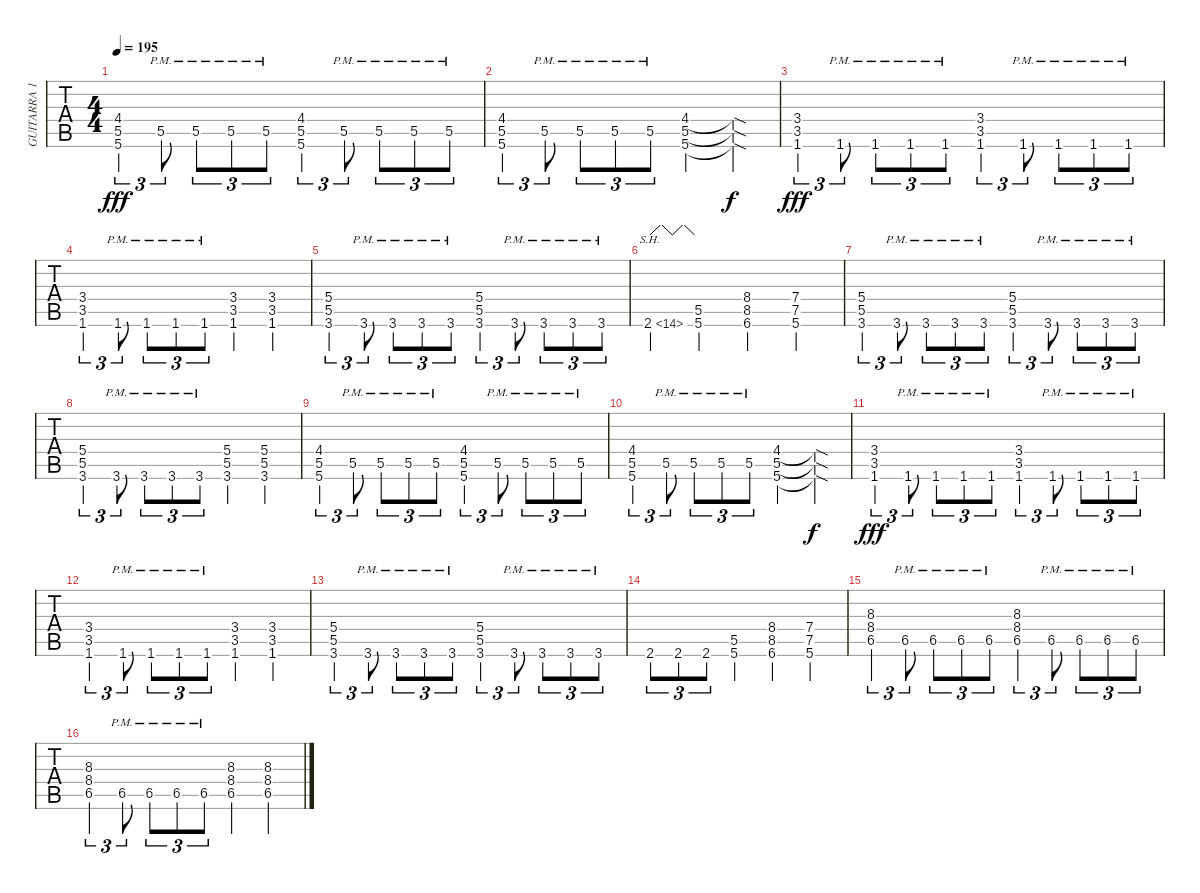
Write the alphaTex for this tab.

\track ("GUITARRA 1" "GUITARRA 1") {instrument overdrivenguitar}
\staff {tabs}
\tuning (Eb4 Bb3 Gb3 Db3 Ab2 Eb2) {hide}
\ts (4 4)
\tempo 195
\clef g2
\ks c
(4.4 5.5 5.6).4{tu (3 2) dy fff} 5.5{pm}.8{tu (3 2)} 5.5{pm}.8{tu (3 2)} 5.5{pm}.8{tu (3 2)} 5.5{pm}.8{tu (3 2)} (4.4 5.5 5.6).4{tu (3 2)} 5.5{pm}.8{tu (3 2)} 5.5{pm}.8{tu (3 2)} 5.5{pm}.8{tu (3 2)} 5.5{pm}.8{tu (3 2)} |
(4.4 5.5 5.6).4{tu (3 2)} 5.5{pm}.8{tu (3 2)} 5.5{pm}.8{tu (3 2)} 5.5{pm}.8{tu (3 2)} 5.5{pm}.8{tu (3 2)} (4.4 5.5 5.6).4 (4.4{sod t} 5.5{sod t} 5.6{sod t}).4{dy f} |
(3.4 3.5 1.6).4{tu (3 2) dy fff} 1.6{pm}.8{tu (3 2)} 1.6{pm}.8{tu (3 2)} 1.6{pm}.8{tu (3 2)} 1.6{pm}.8{tu (3 2)} (3.4 3.5 1.6).4{tu (3 2)} 1.6{pm}.8{tu (3 2)} 1.6{pm}.8{tu (3 2)} 1.6{pm}.8{tu (3 2)} 1.6{pm}.8{tu (3 2)} |
(3.4 3.5 1.6).4{tu (3 2)} 1.6{pm}.8{tu (3 2)} 1.6{pm}.8{tu (3 2)} 1.6{pm}.8{tu (3 2)} 1.6{pm}.8{tu (3 2)} (3.4 3.5 1.6).4 (3.4 3.5 1.6).4 |
(5.4 5.5 3.6).4{tu (3 2)} 3.6{pm}.8{tu (3 2)} 3.6{pm}.8{tu (3 2)} 3.6{pm}.8{tu (3 2)} 3.6{pm}.8{tu (3 2)} (5.4 5.5 3.6).4{tu (3 2)} 3.6{pm}.8{tu (3 2)} 3.6{pm}.8{tu (3 2)} 3.6{pm}.8{tu (3 2)} 3.6{pm}.8{tu (3 2)} |
2.6{sh 12}.4{tbe (custom default 0 0 15 4 30 0 45 4 60 0)} (5.5 5.6).4 (8.4 8.5 6.6).4 (7.4 7.5 5.6).4 |
(5.4 5.5 3.6).4{tu (3 2)} 3.6{pm}.8{tu (3 2)} 3.6{pm}.8{tu (3 2)} 3.6{pm}.8{tu (3 2)} 3.6{pm}.8{tu (3 2)} (5.4 5.5 3.6).4{tu (3 2)} 3.6{pm}.8{tu (3 2)} 3.6{pm}.8{tu (3 2)} 3.6{pm}.8{tu (3 2)} 3.6{pm}.8{tu (3 2)} |
(5.4 5.5 3.6).4{tu (3 2)} 3.6{pm}.8{tu (3 2)} 3.6{pm}.8{tu (3 2)} 3.6{pm}.8{tu (3 2)} 3.6{pm}.8{tu (3 2)} (5.4 5.5 3.6).4 (5.4 5.5 3.6).4 |
(4.4 5.5 5.6).4{tu (3 2)} 5.5{pm}.8{tu (3 2)} 5.5{pm}.8{tu (3 2)} 5.5{pm}.8{tu (3 2)} 5.5{pm}.8{tu (3 2)} (4.4 5.5 5.6).4{tu (3 2)} 5.5{pm}.8{tu (3 2)} 5.5{pm}.8{tu (3 2)} 5.5{pm}.8{tu (3 2)} 5.5{pm}.8{tu (3 2)} |
(4.4 5.5 5.6).4{tu (3 2)} 5.5{pm}.8{tu (3 2)} 5.5{pm}.8{tu (3 2)} 5.5{pm}.8{tu (3 2)} 5.5{pm}.8{tu (3 2)} (4.4 5.5 5.6).4 (4.4{sod t} 5.5{sod t} 5.6{sod t}).4{dy f} |
(3.4 3.5 1.6).4{tu (3 2) dy fff} 1.6{pm}.8{tu (3 2)} 1.6{pm}.8{tu (3 2)} 1.6{pm}.8{tu (3 2)} 1.6{pm}.8{tu (3 2)} (3.4 3.5 1.6).4{tu (3 2)} 1.6{pm}.8{tu (3 2)} 1.6{pm}.8{tu (3 2)} 1.6{pm}.8{tu (3 2)} 1.6{pm}.8{tu (3 2)} |
(3.4 3.5 1.6).4{tu (3 2)} 1.6{pm}.8{tu (3 2)} 1.6{pm}.8{tu (3 2)} 1.6{pm}.8{tu (3 2)} 1.6{pm}.8{tu (3 2)} (3.4 3.5 1.6).4 (3.4 3.5 1.6).4 |
(5.4 5.5 3.6).4{tu (3 2)} 3.6{pm}.8{tu (3 2)} 3.6{pm}.8{tu (3 2)} 3.6{pm}.8{tu (3 2)} 3.6{pm}.8{tu (3 2)} (5.4 5.5 3.6).4{tu (3 2)} 3.6{pm}.8{tu (3 2)} 3.6{pm}.8{tu (3 2)} 3.6{pm}.8{tu (3 2)} 3.6{pm}.8{tu (3 2)} |
2.6.8{tu (3 2)} 2.6.8{tu (3 2)} 2.6.8{tu (3 2)} (5.5 5.6).4 (8.4 8.5 6.6).4 (7.4 7.5 5.6).4 |
(8.3 8.4 6.5).4{tu (3 2)} 6.5{pm}.8{tu (3 2)} 6.5{pm}.8{tu (3 2)} 6.5{pm}.8{tu (3 2)} 6.5{pm}.8{tu (3 2)} (8.3 8.4 6.5).4{tu (3 2)} 6.5{pm}.8{tu (3 2)} 6.5{pm}.8{tu (3 2)} 6.5{pm}.8{tu (3 2)} 6.5{pm}.8{tu (3 2)} |
(8.3 8.4 6.5).4{tu (3 2)} 6.5{pm}.8{tu (3 2)} 6.5{pm}.8{tu (3 2)} 6.5{pm}.8{tu (3 2)} 6.5{pm}.8{tu (3 2)} (8.3 8.4 6.5).4 (8.3 8.4 6.5).4
